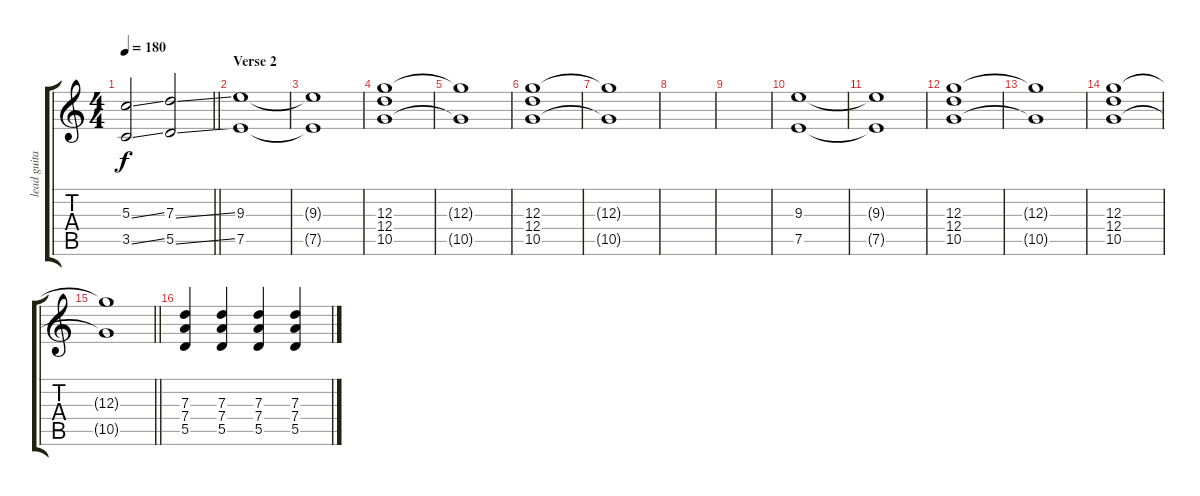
\track ("lead guitar" "lead guita") {instrument distortionguitar}
\staff {score tabs}
\tuning (E4 B3 G3 D3 A2 E2) {hide}
\ts (4 4)
\tempo 180
\clef g2
\barLineRight lightlight
\ks c
(5.3{ss} 3.5{ss}).2{dy f} (7.3{ss} 5.5{ss}).2 |
\section ("" "Verse 2")
(9.3 7.5).1 |
(9.3{t} 7.5{t}).1 |
(12.3 12.4 10.5).1 |
(12.3{t} 10.5{t}).1 |
(12.3 12.4 10.5).1 |
(12.3{t} 10.5{t}).1 |
|
|
(9.3 7.5).1 |
(9.3{t} 7.5{t}).1 |
(12.3 12.4 10.5).1 |
(12.3{t} 10.5{t}).1 |
(12.3 12.4 10.5).1 |
\barLineRight lightlight
(12.3{t} 10.5{t}).1 |
(7.3 7.4 5.5).4 (7.3 7.4 5.5).4 (7.3 7.4 5.5).4 (7.3 7.4 5.5).4
